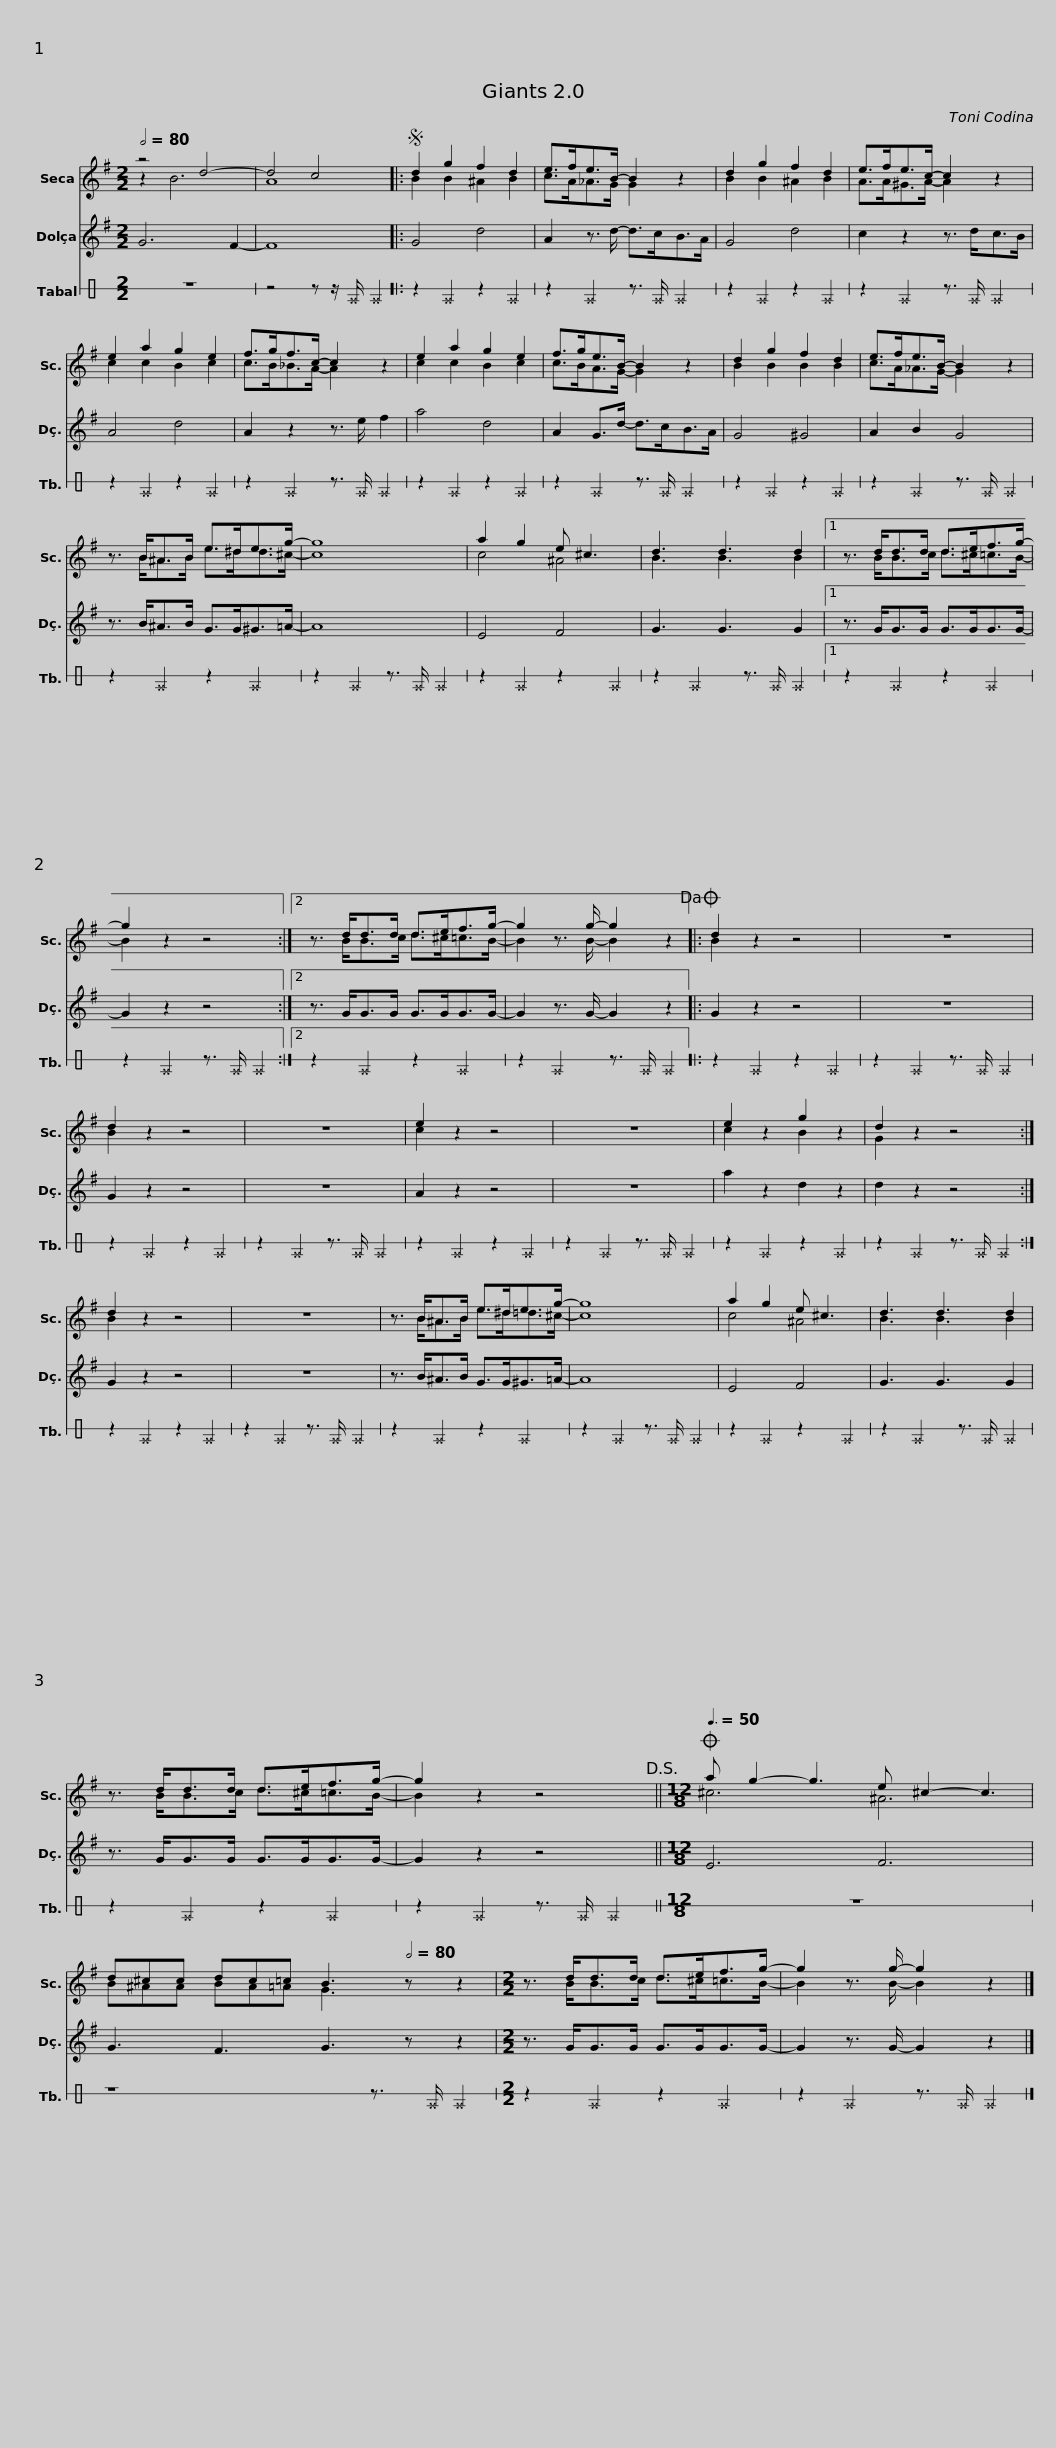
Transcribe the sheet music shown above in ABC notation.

X:1
%%score ( 1 2 ) 3 4
L:1/8
Q:1/2=80
M:2/2
I:linebreak $
K:G
V:1 treble
V:2 treble
V:3 treble
V:4 perc stafflines=1
K:none
V:1
 z4 d4- | d4 c4 |:S d2 g2 f2 d2 | e>fe>B- B2 z2 | d2 g2 f2 d2 | %5
 e>fe>c- c2 z2 | e2 a2 g2 e2 |$ f>gf>c- c2 z2 | e2 a2 g2 e2 | f>ge>B- B2 z2 | %10
 d2 g2 f2 d2 | e>fe>B- B2 z2 | z3/2 B<^AB/ e>^de>g- |$ g8 | a2 g2 e ^c3 | %15
 d3 d3 d2 |1 z3/2 d<dd/ d>ef>g- | g2 z2 z4 :|2 z3/2 d<dd/ d>ef>g- |$ g2 z3/2 g/- g2 z2!dacoda! |: %20
 d2 z2 z4 | z8 | d2 z2 z4 | z8 | e2 z2 z4 | %25
 z8 | e2 z2 g2 z2 | d2 z2 z4 :| d2 z2 z4 |$ z8 | %30
 z3/2 B<^AB/ e>^de>g- | g8 | a2 g2 e ^c3 | d3 d3 d2 | z3/2 d<dd/ d>ef>g- |$ %35
 g2 z2 z4!D.S.! ||[M:12/8]O[Q:3/8=50] a g2- g3 e ^c2- c3 | d^cc dc=c B3[Q:1/2=80] z z2 |[M:2/2] z3/2 d<dd/ d>ef>g- | g2 z3/2 g/- g2 z2 |] %40
V:2
 z2 B6 | A8 |: B2 B2 ^A2 B2 | c>A_A>G G2 z2 | B2 B2 ^A2 B2 | %5
 A>A^G>A- A2 z2 | c2 c2 B2 c2 |$ c>B_B>A- A2 z2 | c2 c2 B2 c2 | c>BA>G- G2 z2 | %10
 B2 B2 B2 B2 | c>A_A>G- G2 z2 | z3/2 B<^AB/ e>^dd>^c- |$ c8 | c4 ^A4 | %15
 B3 B3 B2 |1 z3/2 B<Bc/ d>^c=c>B- | B2 z2 z4 :|2 z3/2 B<Bc/ d>^c=c>B- |$ B2 z3/2 B/- B2 z2 |: %20
 B2 z2 z4 | x8 | B2 z2 z4 | x8 | c2 z2 z4 | %25
 x8 | c2 z2 B2 z2 | G2 z2 z4 :| B2 z2 z4 |$ x8 | %30
 z3/2 B<^AB/ e>^d=d>^c- | c8 | c4 ^A4 | B3 B3 B2 | z3/2 B<Bc/ d>^c=c>B- |$ %35
 B2 z2 z4 ||[M:12/8] ^c6 ^A6 | B^AA BA=A G3 z z2 |[M:2/2] z3/2 B<Bc/ d>^c=c>B- | B2 z3/2 B/- B2 z2 |] %40
V:3
 G6 F2- | F8 |: G4 d4 | A2 z3/2 d/- d>cB>A | G4 d4 | %5
 c2 z2 z3/2 d<cB/ | A4 d4 |$ A2 z2 z3/2 e/ f2 | a4 d4 | A2 G>d- d>cB>A | %10
 G4 ^G4 | A2 B2 G4 | z3/2 B<^AB/ G>G^G>=A- |$ A8 | E4 F4 | %15
 G3 G3 G2 |1 z3/2 G<GG/ G>GG>G- | G2 z2 z4 :|2 z3/2 G<GG/ G>GG>G- |$ G2 z3/2 G/- G2 z2 |: %20
 G2 z2 z4 | z8 | G2 z2 z4 | z8 | A2 z2 z4 | %25
 z8 | a2 z2 d2 z2 | d2 z2 z4 :| G2 z2 z4 |$ z8 | %30
 z3/2 B<^AB/ G>G^G>=A- | A8 | E4 F4 | G3 G3 G2 | z3/2 G<GG/ G>GG>G- |$ %35
 G2 z2 z4 ||[M:12/8] E6 F6 | G3 F3 G3 z z2 |[M:2/2] z3/2 G<GG/ G>GG>G- | G2 z3/2 G/- G2 z2 |] %40
V:4
[K:C] z8 | z4 z z/ ^E/ ^E2 |: z2 ^E2 z2 ^E2 | z2 ^E2 z3/2 ^E/ ^E2 | z2 ^E2 z2 ^E2 | %5
 z2 ^E2 z3/2 ^E/ ^E2 | z2 ^E2 z2 ^E2 |$ z2 ^E2 z3/2 ^E/ ^E2 | z2 ^E2 z2 ^E2 | z2 ^E2 z3/2 ^E/ ^E2 | %10
 z2 ^E2 z2 ^E2 | z2 ^E2 z3/2 ^E/ ^E2 | z2 ^E2 z2 ^E2 |$ z2 ^E2 z3/2 ^E/ ^E2 | z2 ^E2 z2 ^E2 | %15
 z2 ^E2 z3/2 ^E/ ^E2 |1 z2 ^E2 z2 ^E2 | z2 ^E2 z3/2 ^E/ ^E2 :|2 z2 ^E2 z2 ^E2 |$ z2 ^E2 z3/2 ^E/ ^E2 |: %20
 z2 ^E2 z2 ^E2 | z2 ^E2 z3/2 ^E/ ^E2 | z2 ^E2 z2 ^E2 | z2 ^E2 z3/2 ^E/ ^E2 | z2 ^E2 z2 ^E2 | %25
 z2 ^E2 z3/2 ^E/ ^E2 | z2 ^E2 z2 ^E2 | z2 ^E2 z3/2 ^E/ ^E2 :| z2 ^E2 z2 ^E2 |$ z2 ^E2 z3/2 ^E/ ^E2 | %30
 z2 ^E2 z2 ^E2 | z2 ^E2 z3/2 ^E/ ^E2 | z2 ^E2 z2 ^E2 | z2 ^E2 z3/2 ^E/ ^E2 | z2 ^E2 z2 ^E2 |$ %35
 z2 ^E2 z3/2 ^E/ ^E2 ||[M:12/8] z12 | z8 z3/2 ^E/ ^E2 |[M:2/2] z2 ^E2 z2 ^E2 | z2 ^E2 z3/2 ^E/ ^E2 |] %40
